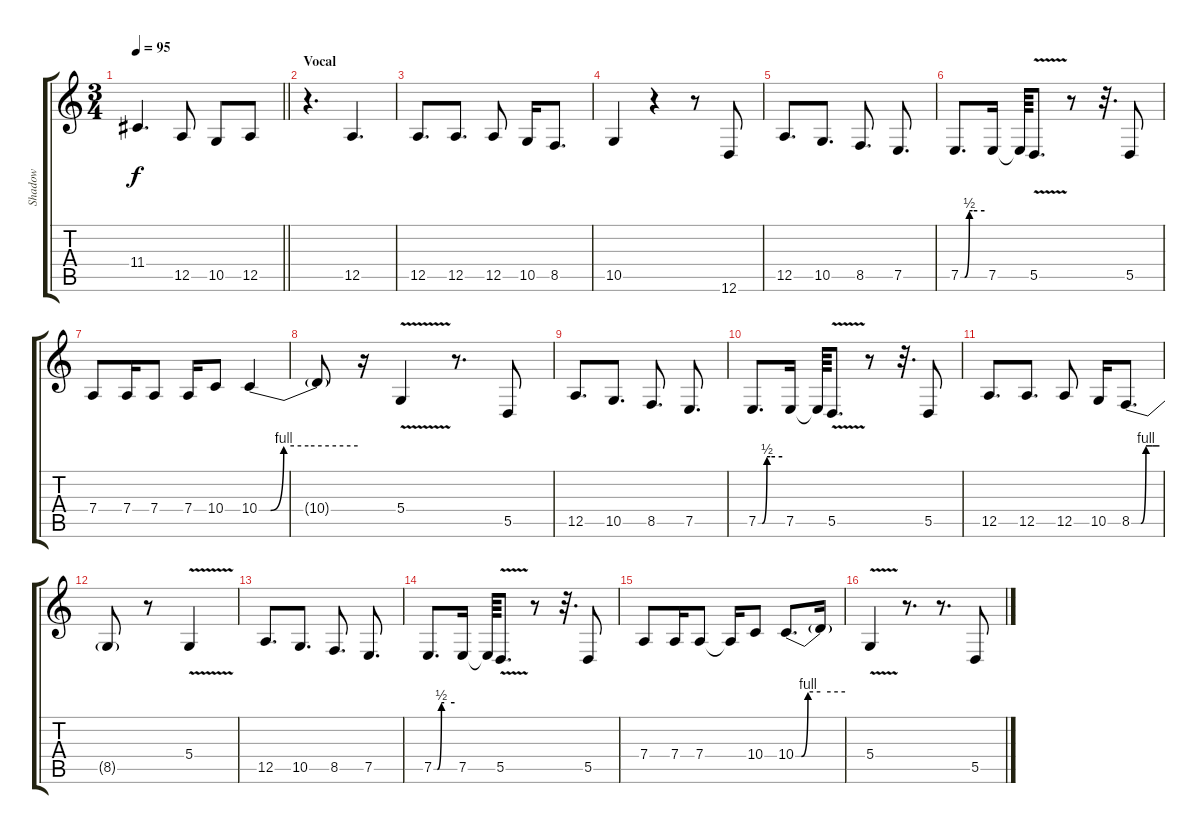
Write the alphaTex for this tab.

\track ("Shadow" "Shadow") {instrument clarinet}
\staff {score tabs}
\tuning (E4 B3 G3 D3 A2 D2) {hide}
\ts (3 4)
\tempo 95
\clef g2
\barLineRight lightlight
\ks c
11.4.4{d dy f} 12.5.8 10.5.8 12.5.8 |
\section ("" "Vocal")
r.4{d} 12.5.4{d} |
12.5.8{d} 12.5.8{d} 12.5.8 10.5.16 8.5.8{d} |
10.5.4 r.4 r.8 12.6.8 |
12.5.8{d} 10.5.8{d} 8.5.8{d} 7.5.8{d} |
7.5{be (custom 0 0 10 0 22 2 30 2 60 2)}.8{d} 7.5.16 7.5{t}.64 5.5{v}.8{d} r.8 r.32{d} 5.5.8 |
7.4.8 7.4.16 7.4.8 7.4.16 10.4.8 10.4{be (custom 0 0 7 0 15 4 30 4 60 4)}.4 |
10.4{t}.8 r.16 5.4{v}.4 r.8{d} 5.5.8 |
12.5.8{d} 10.5.8{d} 8.5.8{d} 7.5.8{d} |
7.5{be (custom 0 0 10 0 22 2 30 2 60 2)}.8{d} 7.5.16 7.5{t}.64 5.5{v}.8{d} r.8 r.32{d} 5.5.8 |
12.5.8{d} 12.5.8{d} 12.5.8 10.5.16 8.5{be (custom 0 0 20 0 31 4 45 4 60 4)}.8{d} |
8.5{t}.8 r.8 5.4{v}.4 |
12.5.8{d} 10.5.8{d} 8.5.8{d} 7.5.8{d} |
7.5{be (custom 0 0 10 0 22 2 30 2 60 2)}.8{d} 7.5.16 7.5{t}.64 5.5{v}.8{d} r.8 r.32{d} 5.5.8 |
7.4.8 7.4.16 7.4.8 7.4{t}.16 10.4.8 10.4{be (custom 0 0 7 0 15 4 30 4 60 4)}.8{d} 10.4{t}.16 |
5.4{v}.4 r.8{d} r.8{d} 5.5.8
